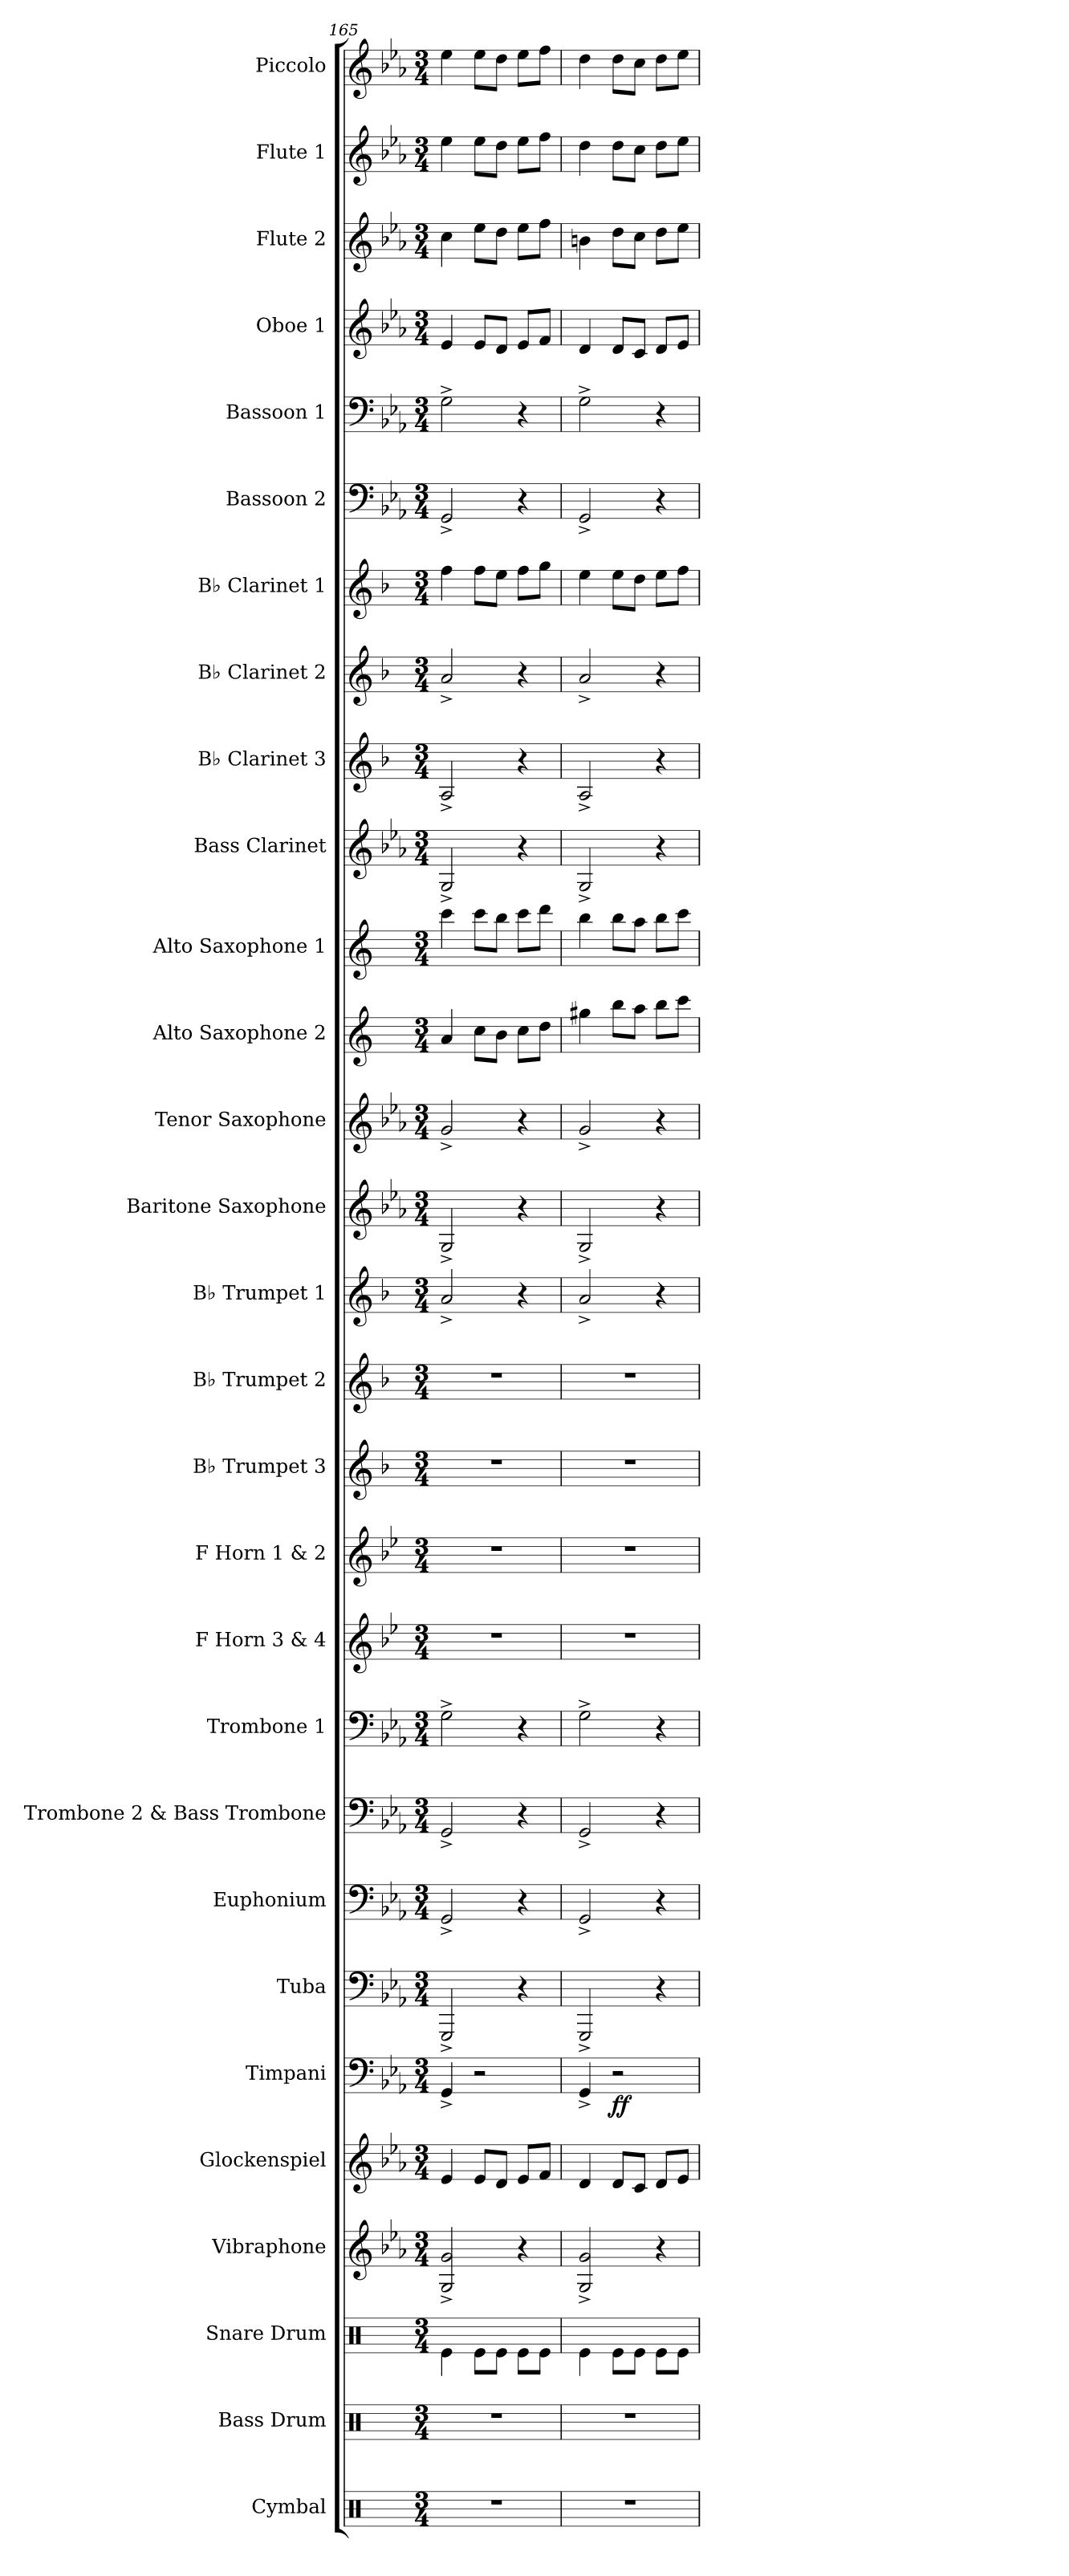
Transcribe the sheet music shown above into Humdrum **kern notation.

**kern	**kern	**kern	**kern	**kern	**kern	**dynam	**kern	**kern	**kern	**kern	**kern	**kern	**kern	**kern	**kern	**kern	**kern	**kern	**kern	**kern	**kern	**kern	**kern	**kern	**kern	**kern	**kern	**kern	**kern
*part29	*part28	*part27	*part26	*part25	*part24	*part24	*part23	*part22	*part21	*part20	*part19	*part18	*part17	*part16	*part15	*part14	*part13	*part12	*part11	*part10	*part9	*part8	*part7	*part6	*part5	*part4	*part3	*part2	*part1
*staff29	*staff28	*staff27	*staff26	*staff25	*staff24	*staff24	*staff23	*staff22	*staff21	*staff20	*staff19	*staff18	*staff17	*staff16	*staff15	*staff14	*staff13	*staff12	*staff11	*staff10	*staff9	*staff8	*staff7	*staff6	*staff5	*staff4	*staff3	*staff2	*staff1
*I"Cymbal	*I"Bass Drum	*I"Snare Drum	*I"Vibraphone	*I"Glockenspiel	*I"Timpani	*	*I"Tuba	*I"Euphonium	*I"Trombone 2 &amp; Bass Trombone	*I"Trombone 1	*I"F Horn 3 &amp; 4	*I"F Horn 1 &amp; 2	*I"B♭ Trumpet 3	*I"B♭ Trumpet 2	*I"B♭ Trumpet 1	*I"Baritone Saxophone	*I"Tenor Saxophone	*I"Alto Saxophone 2	*I"Alto Saxophone 1	*I"Bass Clarinet	*I"B♭ Clarinet 3	*I"B♭ Clarinet 2	*I"B♭ Clarinet 1	*I"Bassoon 2	*I"Bassoon 1	*I"Oboe 1	*I"Flute 2	*I"Flute 1	*I"Piccolo
*I'Cym.	*I'B. Dr.	*I'Sn. Dr.	*I'Vib.	*I'Glk.	*I'Timp.	*	*I'Tba.	*I'Euph.	*I'Tbn. 2 B. Tbn.	*I'Tbn. 1	*I'F Hn. 3 4	*I'F Hn. 1 2	*I'B♭ Tpt. 3	*I'B♭ Tpt. 2	*I'B♭ Tpt. 1	*I'Bar. Sax.	*I'T. Sax.	*I'A. Sax. 2	*I'A. Sax. 1	*I'B. Cl.	*I'B♭ Cl. 3	*I'B♭ Cl. 2	*I'B♭ Cl. 1	*I'Bsn. 2	*I'Bsn. 1	*I'Ob. 1	*I'Fl. 2	*I'Fl. 1	*I'Picc.
*clefX	*clefX	*clefX	*clefG2	*clefG2	*clefF4	*	*clefF4	*clefF4	*clefF4	*clefF4	*clefG2	*clefG2	*clefG2	*clefG2	*clefG2	*clefG2	*clefG2	*clefG2	*clefG2	*clefG2	*clefG2	*clefG2	*clefG2	*clefF4	*clefF4	*clefG2	*clefG2	*clefG2	*clefG2
*	*	*	*	*ITrd-14c-24	*	*	*	*	*	*	*ITrd4c7	*ITrd4c7	*ITrd1c2	*ITrd1c2	*ITrd1c2	*ITrd12c21	*ITrd8c14	*ITrd5c9	*ITrd5c9	*ITrd8c14	*ITrd1c2	*ITrd1c2	*ITrd1c2	*	*	*	*	*	*ITrd-7c-12
*k[]	*k[]	*k[]	*k[b-e-a-]	*k[b-e-a-]	*k[b-e-a-]	*	*k[b-e-a-]	*k[b-e-a-]	*k[b-e-a-]	*k[b-e-a-]	*k[b-e-a-]	*k[b-e-a-]	*k[b-e-a-]	*k[b-e-a-]	*k[b-e-a-]	*k[b-e-a-]	*k[b-e-a-]	*k[b-e-a-]	*k[b-e-a-]	*k[b-e-a-]	*k[b-e-a-]	*k[b-e-a-]	*k[b-e-a-]	*k[b-e-a-]	*k[b-e-a-]	*k[b-e-a-]	*k[b-e-a-]	*k[b-e-a-]	*k[b-e-a-]
*M3/4	*M3/4	*M3/4	*M3/4	*M3/4	*M3/4	*	*M3/4	*M3/4	*M3/4	*M3/4	*M3/4	*M3/4	*M3/4	*M3/4	*M3/4	*M3/4	*M3/4	*M3/4	*M3/4	*M3/4	*M3/4	*M3/4	*M3/4	*M3/4	*M3/4	*M3/4	*M3/4	*M3/4	*M3/4
=165	=165	=165	=165	=165	=165	=165	=165	=165	=165	=165	=165	=165	=165	=165	=165	=165	=165	=165	=165	=165	=165	=165	=165	=165	=165	=165	=165	=165	=165
2.r	2.r	4Re\	2G/^ 2g/^	4eee-/	4GG^/	.	2GGG^/	2GG^/	2GG^/	2G^\	2.r	2.r	2.r	2.r	2g^/	2GG^/	2G^/	4c/	4ee-\	2GG^/	2G^/	2g^/	4ee-\	2GG^/	2G^\	4e-/	4cc\	4ee-\	4eee-\
.	.	8Re\L	.	8eee-/L	2r	.	.	.	.	.	.	.	.	.	.	.	.	8e-\L	8ee-\L	.	.	.	8ee-\L	.	.	8e-/L	8ee-\L	8ee-\L	8eee-\L
.	.	8Re\J	.	8ddd/J	.	.	.	.	.	.	.	.	.	.	.	.	.	8d\J	8dd\J	.	.	.	8dd\J	.	.	8d/J	8dd\J	8dd\J	8ddd\J
.	.	8Re\L	4r	8eee-/L	.	.	4r	4r	4r	4r	.	.	.	.	4r	4r	4r	8e-\L	8ee-\L	4r	4r	4r	8ee-\L	4r	4r	8e-/L	8ee-\L	8ee-\L	8eee-\L
.	.	8Re\J	.	8fff/J	.	.	.	.	.	.	.	.	.	.	.	.	.	8f\J	8ff\J	.	.	.	8ff\J	.	.	8f/J	8ff\J	8ff\J	8fff\J
=166	=166	=166	=166	=166	=166	=166	=166	=166	=166	=166	=166	=166	=166	=166	=166	=166	=166	=166	=166	=166	=166	=166	=166	=166	=166	=166	=166	=166	=166
2.r	2.r	4Re\	2G/^ 2g/^	4ddd/	4GG^/	.	2GGG^/	2GG^/	2GG^/	2G^\	2.r	2.r	2.r	2.r	2g^/	2GG^/	2G^/	4bn\	4dd\	2GG^/	2G^/	2g^/	4dd\	2GG^/	2G^\	4d/	4bn\	4dd\	4ddd\
!	!	!	!	!	!	!LO:DY:b	!	!	!	!	!	!	!	!	!	!	!	!	!	!	!	!	!	!	!	!	!	!	!
.	.	8Re\L	.	8ddd/L	2r	ff	.	.	.	.	.	.	.	.	.	.	.	8dd\L	8dd\L	.	.	.	8dd\L	.	.	8d/L	8dd\L	8dd\L	8ddd\L
.	.	8Re\J	.	8ccc/J	.	.	.	.	.	.	.	.	.	.	.	.	.	8cc\J	8cc\J	.	.	.	8cc\J	.	.	8c/J	8cc\J	8cc\J	8ccc\J
.	.	8Re\L	4r	8ddd/L	.	.	4r	4r	4r	4r	.	.	.	.	4r	4r	4r	8dd\L	8dd\L	4r	4r	4r	8dd\L	4r	4r	8d/L	8dd\L	8dd\L	8ddd\L
.	.	8Re\J	.	8eee-/J	.	.	.	.	.	.	.	.	.	.	.	.	.	8ee-\J	8ee-\J	.	.	.	8ee-\J	.	.	8e-/J	8ee-\J	8ee-\J	8eee-\J
=	=	=	=	=	=	=	=	=	=	=	=	=	=	=	=	=	=	=	=	=	=	=	=	=	=	=	=	=	=
*-	*-	*-	*-	*-	*-	*-	*-	*-	*-	*-	*-	*-	*-	*-	*-	*-	*-	*-	*-	*-	*-	*-	*-	*-	*-	*-	*-	*-	*-
